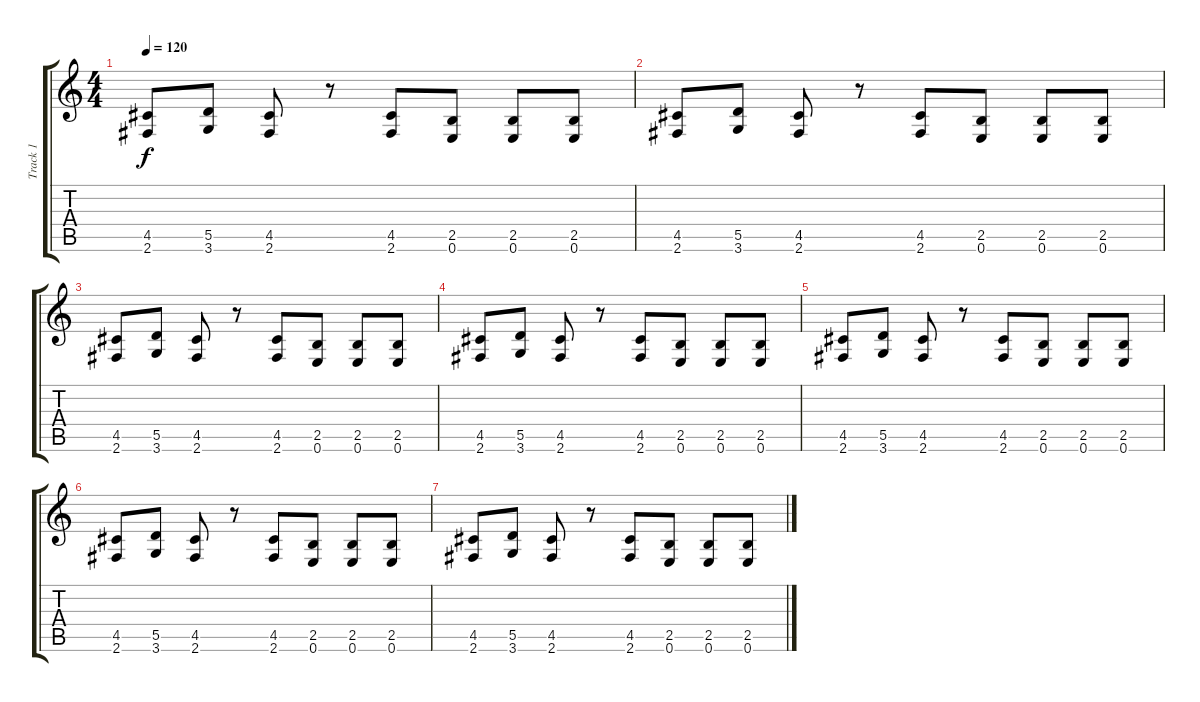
\track ("Track 1" "Track 1") {instrument distortionguitar}
\staff {score tabs}
\tuning (E4 B3 G3 D3 A2 E2) {hide}
\ts (4 4)
\tempo 120
\clef g2
\ks c
(4.5 2.6).8{dy f} (5.5 3.6).8 (4.5 2.6).8 r.8 (4.5 2.6).8 (2.5 0.6).8 (2.5 0.6).8 (2.5 0.6).8 |
(4.5 2.6).8 (5.5 3.6).8 (4.5 2.6).8 r.8 (4.5 2.6).8 (2.5 0.6).8 (2.5 0.6).8 (2.5 0.6).8 |
(4.5 2.6).8 (5.5 3.6).8 (4.5 2.6).8 r.8 (4.5 2.6).8 (2.5 0.6).8 (2.5 0.6).8 (2.5 0.6).8 |
(4.5 2.6).8 (5.5 3.6).8 (4.5 2.6).8 r.8 (4.5 2.6).8 (2.5 0.6).8 (2.5 0.6).8 (2.5 0.6).8 |
(4.5 2.6).8 (5.5 3.6).8 (4.5 2.6).8 r.8 (4.5 2.6).8 (2.5 0.6).8 (2.5 0.6).8 (2.5 0.6).8 |
(4.5 2.6).8 (5.5 3.6).8 (4.5 2.6).8 r.8 (4.5 2.6).8 (2.5 0.6).8 (2.5 0.6).8 (2.5 0.6).8 |
(4.5 2.6).8 (5.5 3.6).8 (4.5 2.6).8 r.8 (4.5 2.6).8 (2.5 0.6).8 (2.5 0.6).8 (2.5 0.6).8
